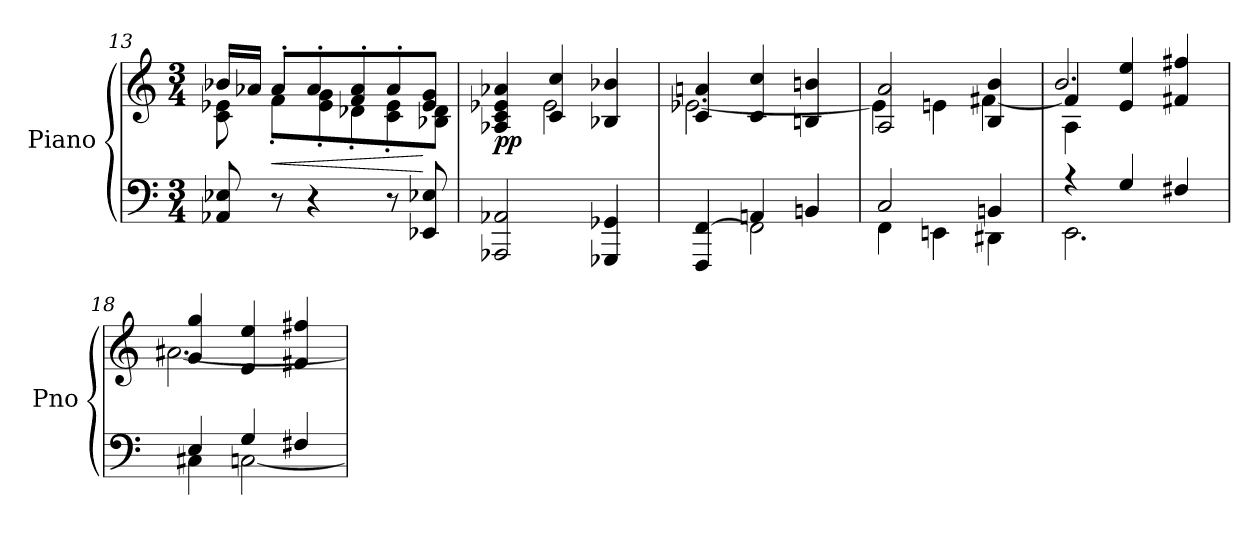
**kern	**kern	**dynam
*part1	*part1	*part1
*staff2	*staff1	*staff1/2
*I"Piano	*	*
*I'Pno	*	*
*clefF4	*clefG2	*
*k[]	*k[]	*
*M3/4	*M3/4	*
=13	=13	=13
*	*^	*
8AA-X/ 8E-X/	16b-X/LL	8c\ 8e-X\	.
.	16a-X/JJ	.	.
!	!	!	!LO:HP:b
8r	8a-'/L	8f'\L	<
4r	8a-'/	8e-\' 8g\'	.
.	8f/' 8a-/'	8d-X'\	.
8r	8a-'/	8c\' 8e-\'	.
!	!	!	!LO:DY:n=1:a=2
!	!	!	!LO:DY:n=2:a
8EE-X/ 8E-X/	8e-/ 8g/J	8B-X\ 8d-\J	[ sfp mf
=14	=14	=14	=14
!	!	!	!LO:DY:b
2AAA-X/ 2AA-X/	4A-X/ 4c/ 4e-X/ 4a-X/	4rFyy	pp
.	4c/ 4cc/	2e-\	.
4GGG-X/ 4GG-X/	4B-X/ 4b-X/	.	.
=15	=15	=15	=15
*^	*	*	*
4FFF/ [4FF/	4rDDDyy	4c/ 4an/	[2.e-X\	.
4AAn/	2FF\]	4c/ 4cc/	.	.
4BBn/	.	4Bn/ 4bn/	.	.
=16	=16	=16	=16	=16
2C/	4FF\	2A/ 2a/	4e-\]	.
.	4EEn\	.	4en\	.
4BBn/	4DD#X\	4B/ 4b/	[4f#X\	.
!!LO:LB:g=z
=17	=17	=17	=17	=17
*	*	*	*^	*
4r	2.EE\	4f#/]	4A\	2.b/	.
4G/	.	4e/ 4ee/	2rgyy	.	.
4F#X/	.	4f#X/ 4ff#X/	.	.	.
*	*	*	*v	*v	*
=18	=18	=18	=18	=18
4E/	4C#X\	4g/ 4gg/	[2.a#X\	.
4G/	[2Cn\	4e/ 4ee/	.	.
4F#X/	.	4f#X/ 4ff#X/	.	.
*v	*v	*	*	*
*	*v	*v	*
=	=	=
*-	*-	*-
